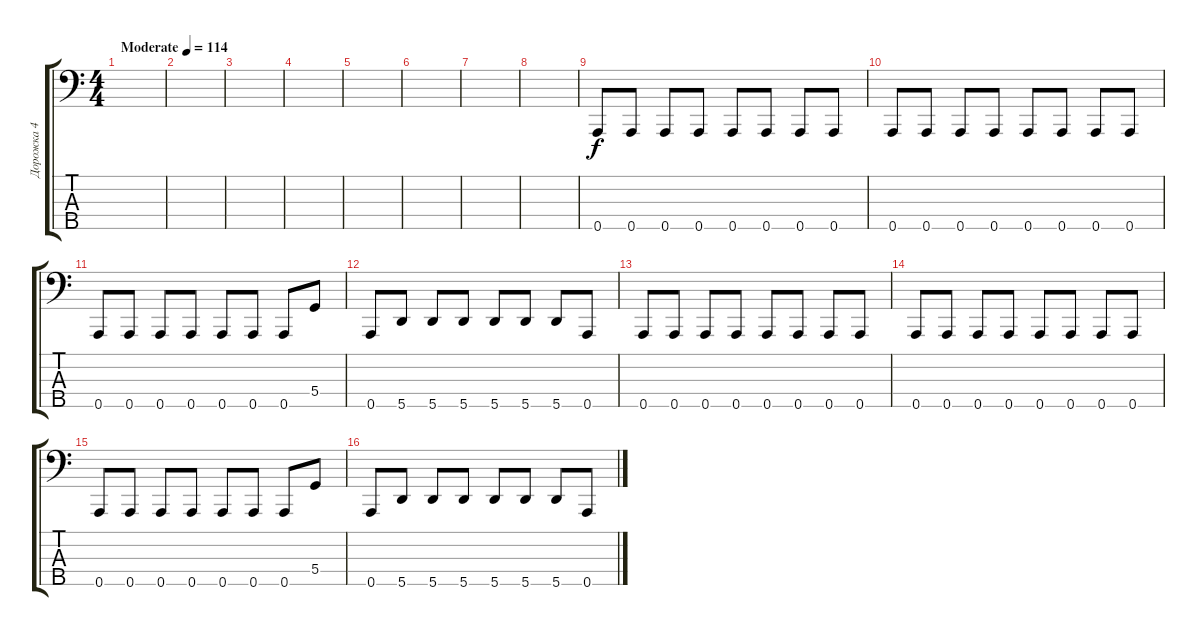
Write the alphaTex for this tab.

\track ("Дорожка 4" "Дорожка 4") {instrument electricbasspick}
\staff {score tabs}
\tuning (F2 C2 G1 D1 A0) {hide}
\ts (4 4)
\tempo (114 "Moderate")
\clef f4
\ks c
|
|
|
|
|
|
|
|
0.5.8 0.5.8 0.5.8 0.5.8 0.5.8 0.5.8 0.5.8 0.5.8 |
0.5.8 0.5.8 0.5.8 0.5.8 0.5.8 0.5.8 0.5.8 0.5.8 |
0.5.8 0.5.8 0.5.8 0.5.8 0.5.8 0.5.8 0.5.8 5.4.8 |
0.5.8 5.5.8 5.5.8 5.5.8 5.5.8 5.5.8 5.5.8 0.5.8 |
0.5.8 0.5.8 0.5.8 0.5.8 0.5.8 0.5.8 0.5.8 0.5.8 |
0.5.8 0.5.8 0.5.8 0.5.8 0.5.8 0.5.8 0.5.8 0.5.8 |
0.5.8 0.5.8 0.5.8 0.5.8 0.5.8 0.5.8 0.5.8 5.4.8 |
0.5.8 5.5.8 5.5.8 5.5.8 5.5.8 5.5.8 5.5.8 0.5.8
